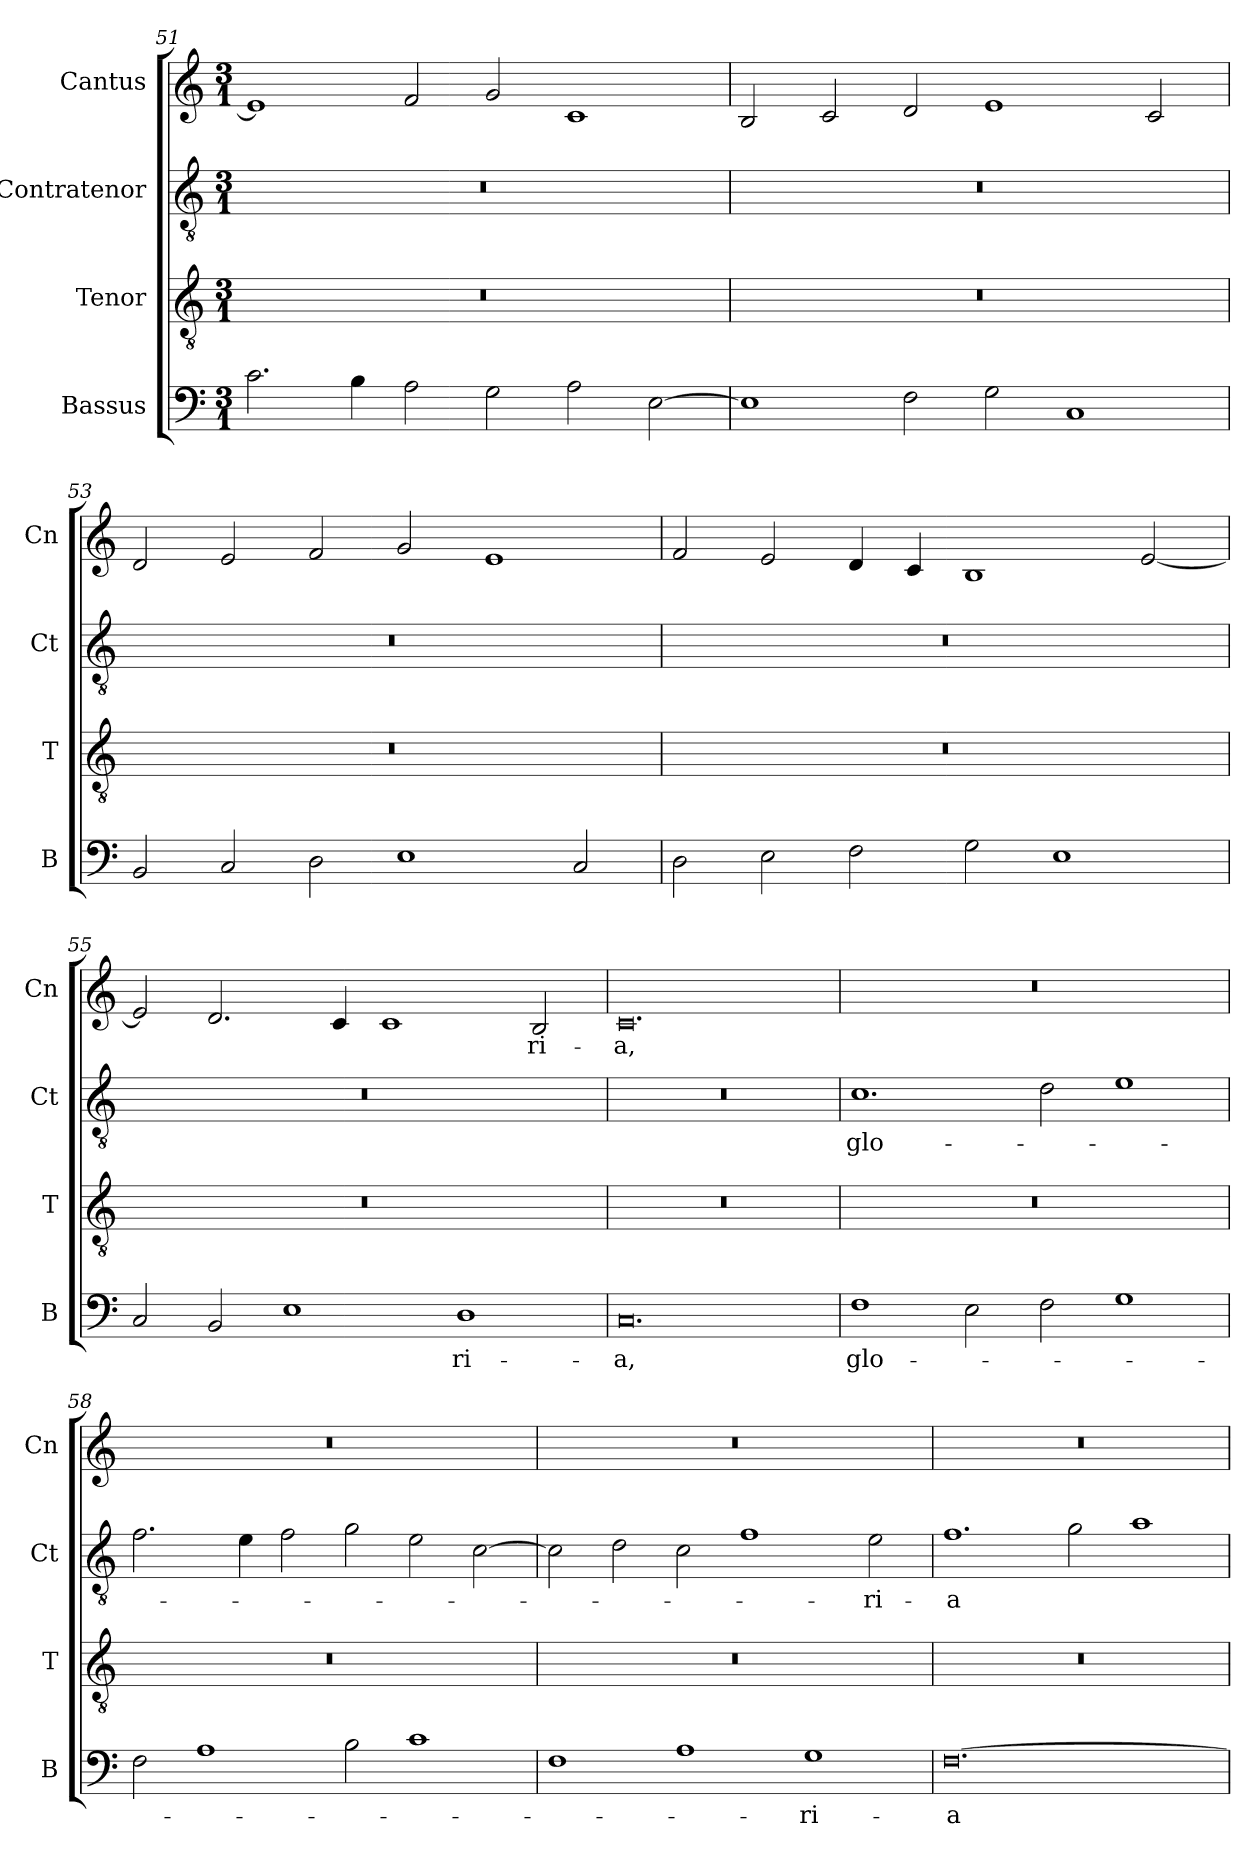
**kern	**text	**kern	**kern	**text	**kern	**text
*part4	*part4	*part3	*part2	*part2	*part1	*part1
*staff4	*staff4	*staff3	*staff2	*staff2	*staff1	*staff1
*I"Bassus	*	*I"Tenor	*I"Contratenor	*	*I"Cantus	*
*I'B	*	*I'T	*I'Ct	*	*I'Cn	*
*clefF4	*	*clefGv2	*clefGv2	*	*clefG2	*
*k[]	*	*k[]	*k[]	*	*k[]	*
*M3/1	*	*M3/1	*M3/1	*	*M3/1	*
=51	=51	=51	=51	=51	=51	=51
2.c\	.	0.r	0.r	.	1e]	.
4B\	.	.	.	.	.	.
2A\	.	.	.	.	2f/	.
2G\	.	.	.	.	2g/	.
2A\	.	.	.	.	1c	.
[2E\	.	.	.	.	.	.
=52	=52	=52	=52	=52	=52	=52
1E]	.	0.r	0.r	.	2B/	.
.	.	.	.	.	2c/	.
2F\	.	.	.	.	2d/	.
2G\	.	.	.	.	1e	.
1C	.	.	.	.	.	.
.	.	.	.	.	2c/	.
=53	=53	=53	=53	=53	=53	=53
2BB/	.	0.r	0.r	.	2d/	.
2C/	.	.	.	.	2e/	.
2D\	.	.	.	.	2f/	.
1E	.	.	.	.	2g/	.
.	.	.	.	.	1e	.
2C/	.	.	.	.	.	.
=54	=54	=54	=54	=54	=54	=54
2D\	.	0.r	0.r	.	2f/	.
2E\	.	.	.	.	2e/	.
2F\	.	.	.	.	4d/	.
.	.	.	.	.	4c/	.
2G\	.	.	.	.	1B	.
1E	.	.	.	.	.	.
.	.	.	.	.	[2e/	.
=55	=55	=55	=55	=55	=55	=55
2C/	.	0.r	0.r	.	2e/]	.
2BB/	.	.	.	.	2.d/	.
1E	.	.	.	.	.	.
.	.	.	.	.	4c/	.
.	.	.	.	.	1c	.
1D	-ri-	.	.	.	.	.
.	.	.	.	.	2B/	-ri-
=56	=56	=56	=56	=56	=56	=56
0.C	-a,	0.r	0.r	.	0.c	-a,
=57	=57	=57	=57	=57	=57	=57
1F	glo-	0.r	1.c	glo-	0.r	.
2E\	.	.	.	.	.	.
2F\	.	.	2d\	.	.	.
1G	.	.	1e	.	.	.
=58	=58	=58	=58	=58	=58	=58
2F\	.	0.r	2.f\	.	0.r	.
1A	.	.	.	.	.	.
.	.	.	4e\	.	.	.
.	.	.	2f\	.	.	.
2B\	.	.	2g\	.	.	.
1c	.	.	2e\	.	.	.
.	.	.	[2c\	.	.	.
=59	=59	=59	=59	=59	=59	=59
1F	.	0.r	2c\]	.	0.r	.
.	.	.	2d\	.	.	.
1A	.	.	2c\	.	.	.
.	.	.	1f	.	.	.
1G	-ri-	.	.	.	.	.
.	.	.	2e\	-ri-	.	.
=60	=60	=60	=60	=60	=60	=60
[0.F	-a	0.r	1.f	-a	0.r	.
.	.	.	2g\	.	.	.
.	.	.	1a	.	.	.
=	=	=	=	=	=	=
*-	*-	*-	*-	*-	*-	*-
